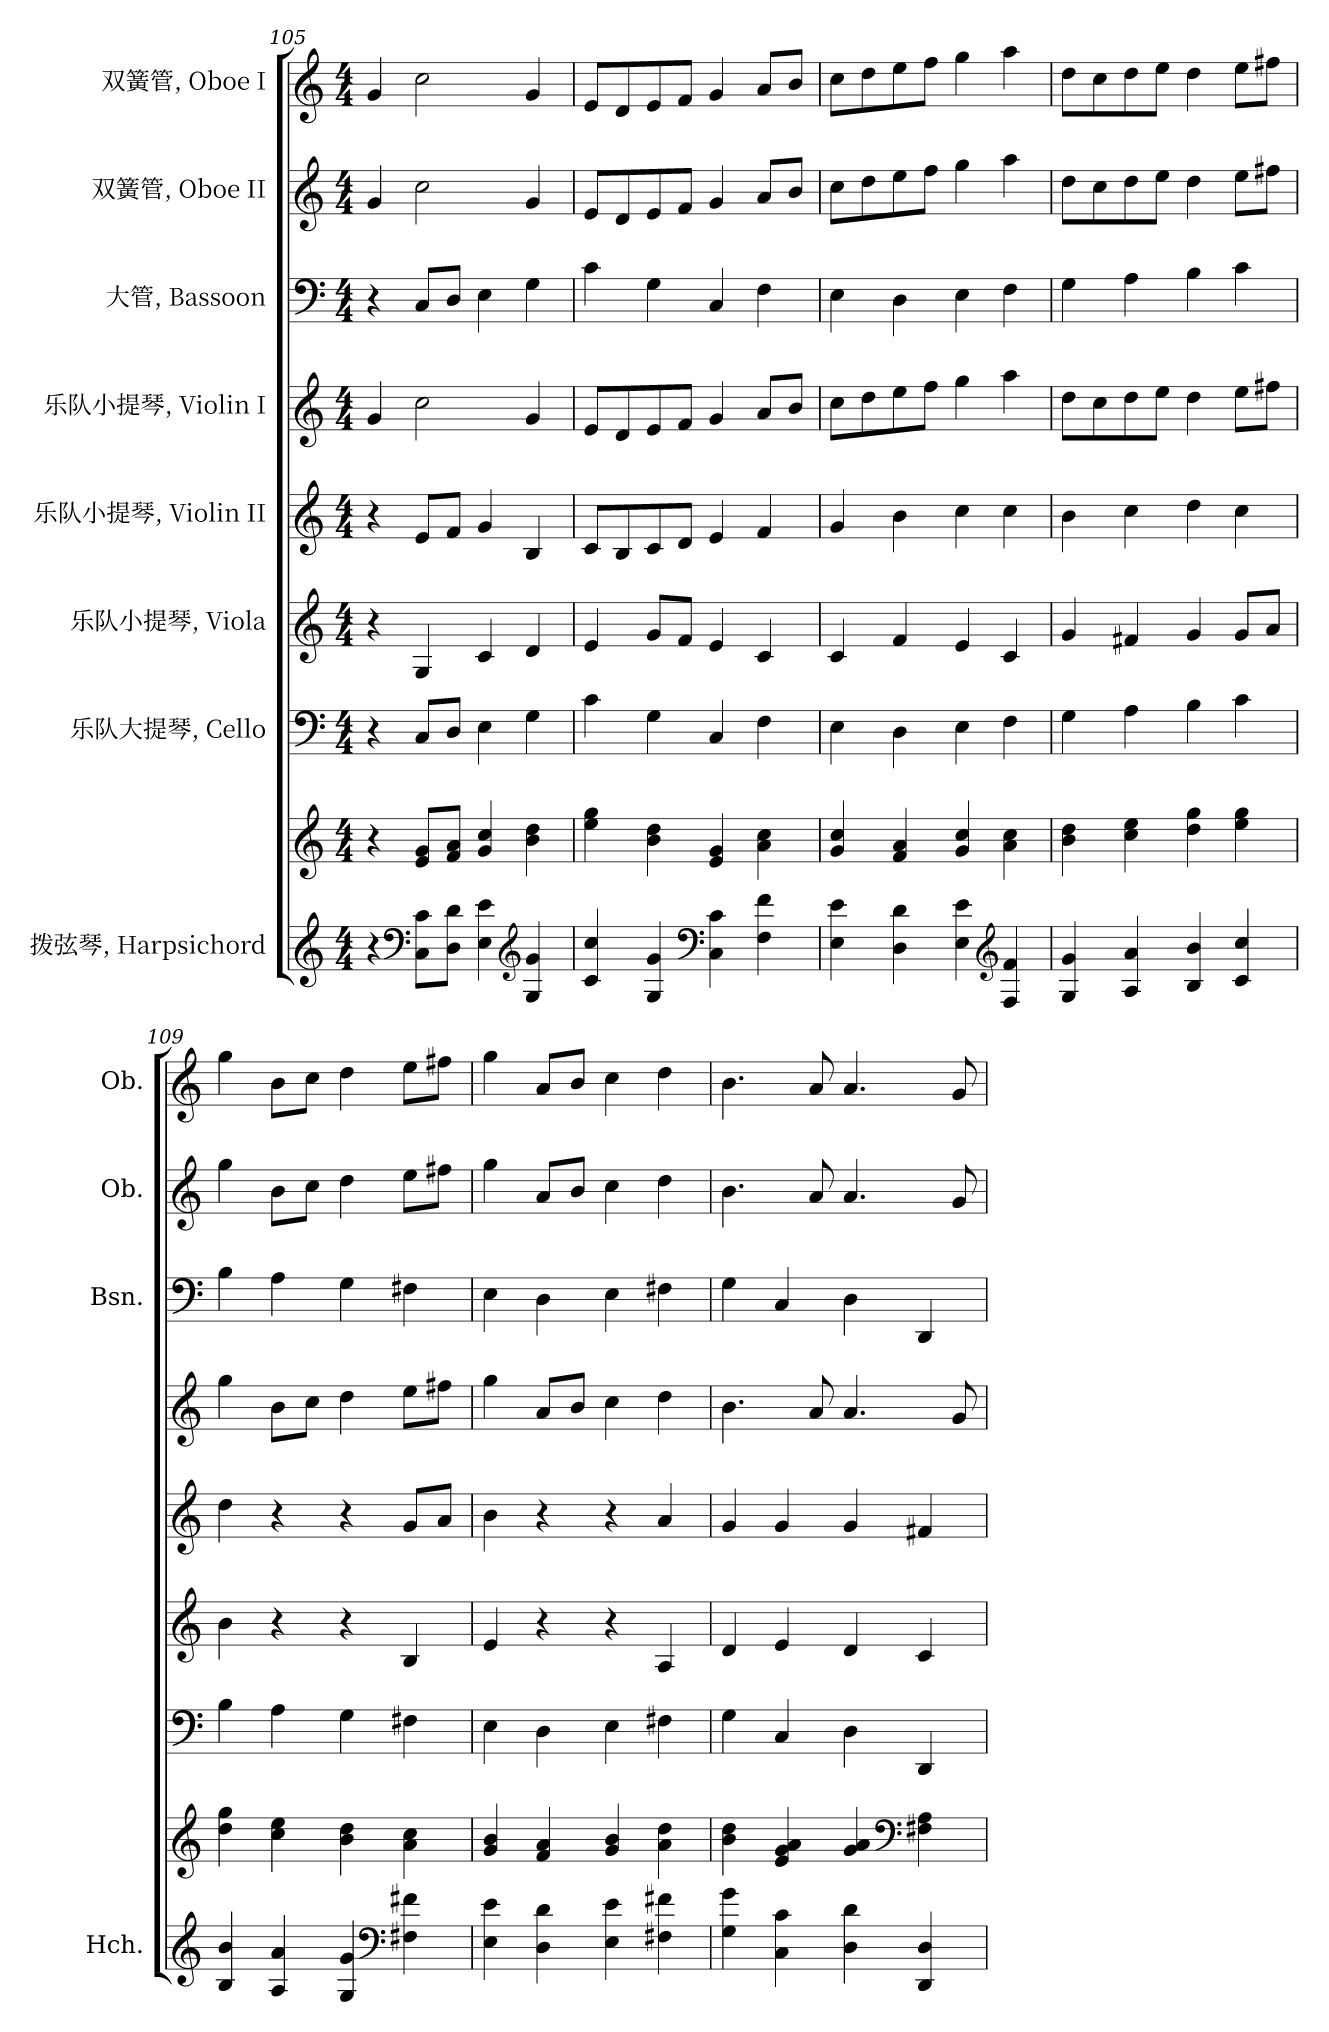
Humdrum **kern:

**kern	**kern	**kern	**kern	**kern	**kern	**kern	**kern	**kern
*part8	*part8	*part7	*part6	*part5	*part4	*part3	*part2	*part1
*staff9	*staff8	*staff7	*staff6	*staff5	*staff4	*staff3	*staff2	*staff1
*I"拨弦琴, Harpsichord	*	*I"乐队大提琴, Cello	*I"乐队小提琴, Viola	*I"乐队小提琴, Violin II	*I"乐队小提琴, Violin I	*I"大管, Bassoon	*I"双簧管, Oboe II	*I"双簧管, Oboe I
*I'Hch.	*	*	*	*	*	*I'Bsn.	*I'Ob.	*I'Ob.
*clefG2	*clefG2	*clefF4	*clefG2	*clefG2	*clefG2	*clefF4	*clefG2	*clefG2
*k[]	*k[]	*k[]	*k[]	*k[]	*k[]	*k[]	*k[]	*k[]
*M4/4	*M4/4	*M4/4	*M4/4	*M4/4	*M4/4	*M4/4	*M4/4	*M4/4
=105	=105	=105	=105	=105	=105	=105	=105	=105
4r	4r	4r	4r	4r	4g/	4r	4g/	4g/
*clefF4	*	*	*	*	*	*	*	*
8C\ 8c\L	8e/ 8g/L	8C/L	4G/	8e/L	2cc\	8C/L	2cc\	2cc\
8D\ 8d\J	8f/ 8a/J	8D/J	.	8f/J	.	8D/J	.	.
4E\ 4e\	4g/ 4cc/	4E\	4c/	4g/	.	4E\	.	.
*clefG2	*	*	*	*	*	*	*	*
4G/ 4g/	4b\ 4dd\	4G\	4d/	4B/	4g/	4G\	4g/	4g/
=106	=106	=106	=106	=106	=106	=106	=106	=106
4c/ 4cc/	4ee\ 4gg\	4c\	4e/	8c/L	8e/L	4c\	8e/L	8e/L
.	.	.	.	8B/	8d/	.	8d/	8d/
4G/ 4g/	4b\ 4dd\	4G\	8g/L	8c/	8e/	4G\	8e/	8e/
.	.	.	8f/J	8d/J	8f/J	.	8f/J	8f/J
*clefF4	*	*	*	*	*	*	*	*
4C\ 4c\	4e/ 4g/	4C/	4e/	4e/	4g/	4C/	4g/	4g/
4F\ 4f\	4a\ 4cc\	4F\	4c/	4f/	8a/L	4F\	8a/L	8a/L
.	.	.	.	.	8b/J	.	8b/J	8b/J
=107	=107	=107	=107	=107	=107	=107	=107	=107
4E\ 4e\	4g/ 4cc/	4E\	4c/	4g/	8cc\L	4E\	8cc\L	8cc\L
.	.	.	.	.	8dd\	.	8dd\	8dd\
4D\ 4d\	4f/ 4a/	4D\	4f/	4b\	8ee\	4D\	8ee\	8ee\
.	.	.	.	.	8ff\J	.	8ff\J	8ff\J
4E\ 4e\	4g/ 4cc/	4E\	4e/	4cc\	4gg\	4E\	4gg\	4gg\
*clefG2	*	*	*	*	*	*	*	*
4F/ 4f/	4a\ 4cc\	4F\	4c/	4cc\	4aa\	4F\	4aa\	4aa\
!!LO:PB:g=z
=108	=108	=108	=108	=108	=108	=108	=108	=108
4G/ 4g/	4b\ 4dd\	4G\	4g/	4b\	8dd\L	4G\	8dd\L	8dd\L
.	.	.	.	.	8cc\	.	8cc\	8cc\
4A/ 4a/	4cc\ 4ee\	4A\	4f#X/	4cc\	8dd\	4A\	8dd\	8dd\
.	.	.	.	.	8ee\J	.	8ee\J	8ee\J
4B/ 4b/	4dd\ 4gg\	4B\	4g/	4dd\	4dd\	4B\	4dd\	4dd\
4c/ 4cc/	4ee\ 4gg\	4c\	8g/L	4cc\	8ee\L	4c\	8ee\L	8ee\L
.	.	.	8a/J	.	8ff#X\J	.	8ff#X\J	8ff#X\J
=109	=109	=109	=109	=109	=109	=109	=109	=109
4B/ 4b/	4dd\ 4gg\	4B\	4b\	4dd\	4gg\	4B\	4gg\	4gg\
4A/ 4a/	4cc\ 4ee\	4A\	4r	4r	8b\L	4A\	8b\L	8b\L
.	.	.	.	.	8cc\J	.	8cc\J	8cc\J
4G/ 4g/	4b\ 4dd\	4G\	4r	4r	4dd\	4G\	4dd\	4dd\
*clefF4	*	*	*	*	*	*	*	*
4F#X\ 4f#X\	4a\ 4cc\	4F#X\	4B/	8g/L	8ee\L	4F#X\	8ee\L	8ee\L
.	.	.	.	8a/J	8ff#X\J	.	8ff#X\J	8ff#X\J
=110	=110	=110	=110	=110	=110	=110	=110	=110
4E\ 4e\	4g/ 4b/	4E\	4e/	4b\	4gg\	4E\	4gg\	4gg\
4D\ 4d\	4f/ 4a/	4D\	4r	4r	8a/L	4D\	8a/L	8a/L
.	.	.	.	.	8b/J	.	8b/J	8b/J
4E\ 4e\	4g/ 4b/	4E\	4r	4r	4cc\	4E\	4cc\	4cc\
4F#X\ 4f#X\	4a\ 4dd\	4F#X\	4A/	4a/	4dd\	4F#X\	4dd\	4dd\
=111	=111	=111	=111	=111	=111	=111	=111	=111
4G\ 4g\	4b\ 4dd\	4G\	4d/	4g/	4.b\	4G\	4.b\	4.b\
4C\ 4c\	4e/ 4g/ 4a/	4C/	4e/	4g/	.	4C/	.	.
.	.	.	.	.	8a/	.	8a/	8a/
4D\ 4d\	4g/ 4a/	4D\	4d/	4g/	4.a/	4D\	4.a/	4.a/
*	*clefF4	*	*	*	*	*	*	*
4DD/ 4D/	4F#X\ 4A\	4DD/	4c/	4f#X/	.	4DD/	.	.
.	.	.	.	.	8g/	.	8g/	8g/
=	=	=	=	=	=	=	=	=
*-	*-	*-	*-	*-	*-	*-	*-	*-
